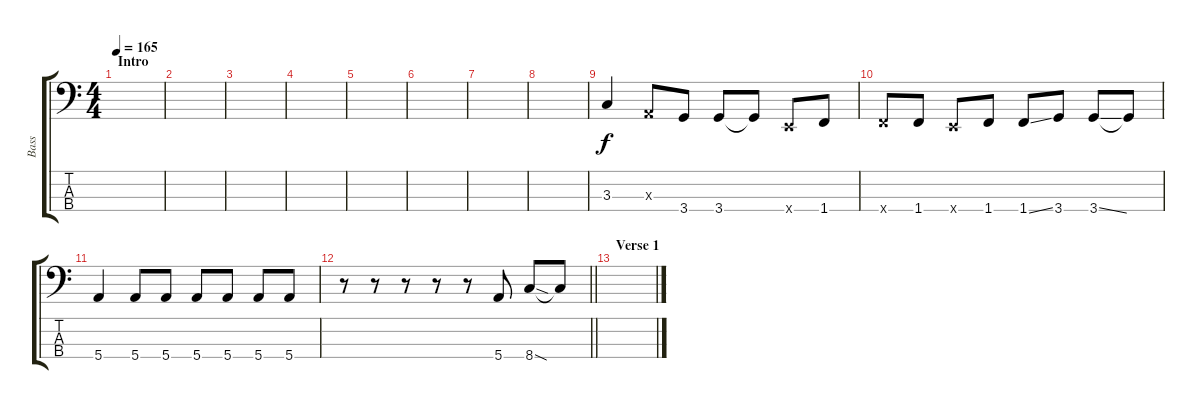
\track ("Bass" "Bass") {instrument slapbass2}
\staff {score tabs}
\tuning (G2 D2 A1 E1) {hide}
\ts (4 4)
\section ("" "Intro")
\tempo 165
\clef f4
\ks c
|
|
|
|
|
|
|
|
3.3.4 0.3{x}.8 3.4.8 3.4.8 3.4{t}.8 0.4{x}.8 1.4.8 |
1.4{x}.8 1.4.8 0.4{x}.8 1.4.8 1.4{ss}.8 3.4.8 3.4{ss}.8 3.4{t}.8 |
5.4.4 5.4.8 5.4.8 5.4.8 5.4.8 5.4.8 5.4.8 |
\barLineRight lightlight
r.8 r.8 r.8 r.8 r.8 5.4.8 8.4{sod}.8 8.4{t}.8 |
\section ("" "Verse 1")
